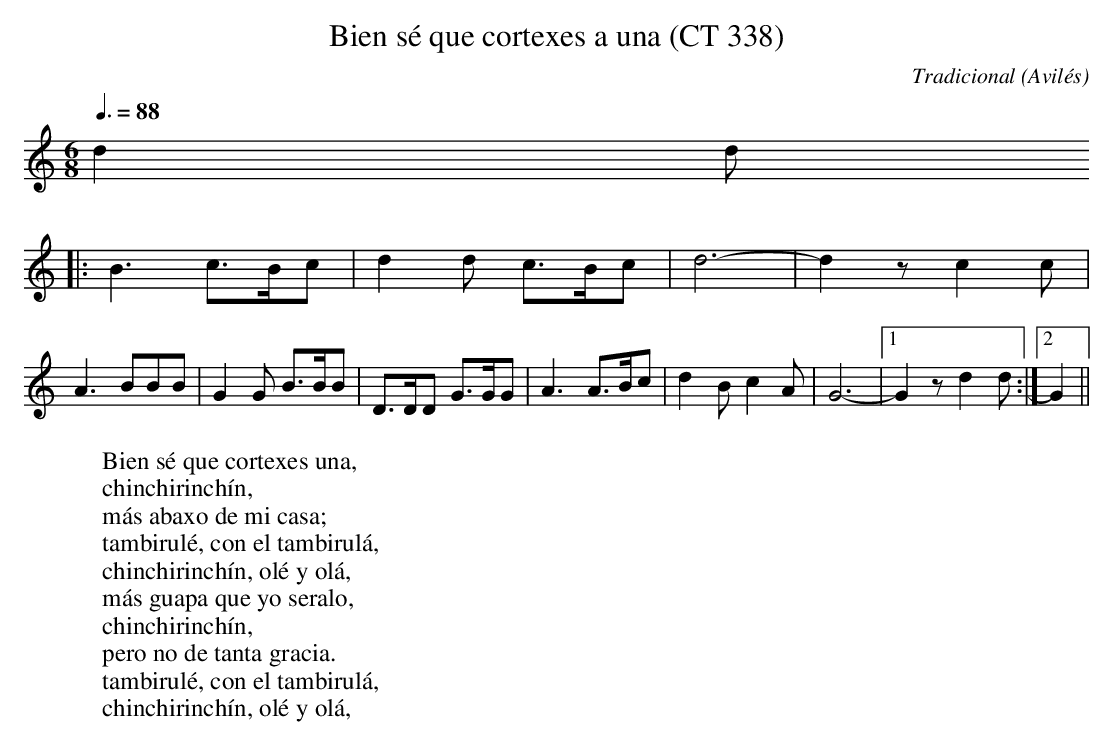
X:1
T:Bien sé que cortexes a una (CT 338)
C:Tradicional
O:Avilés
M:6/8
L:1/8
Q:3/8=88
K:C
d2 d
|: B3 c>Bc|d2 d c>Bc|d6-|d2 z c2 c|
A3 BBB|G2 G B>BB|D>DD G>GG|A3 A>Bc|d2 B c2 A|G6-|[1 G2 z d2 d:|[2 G2 ||
W:Bien sé que cortexes una,
W:chinchirinchín,
W:más abaxo de mi casa;
W:tambirulé, con el tambirulá,
W:chinchirinchín, olé y olá,
W:más guapa que yo seralo,
W:chinchirinchín,
W:pero no de tanta gracia.
W:tambirulé, con el tambirulá,
W:chinchirinchín, olé y olá,
W:
